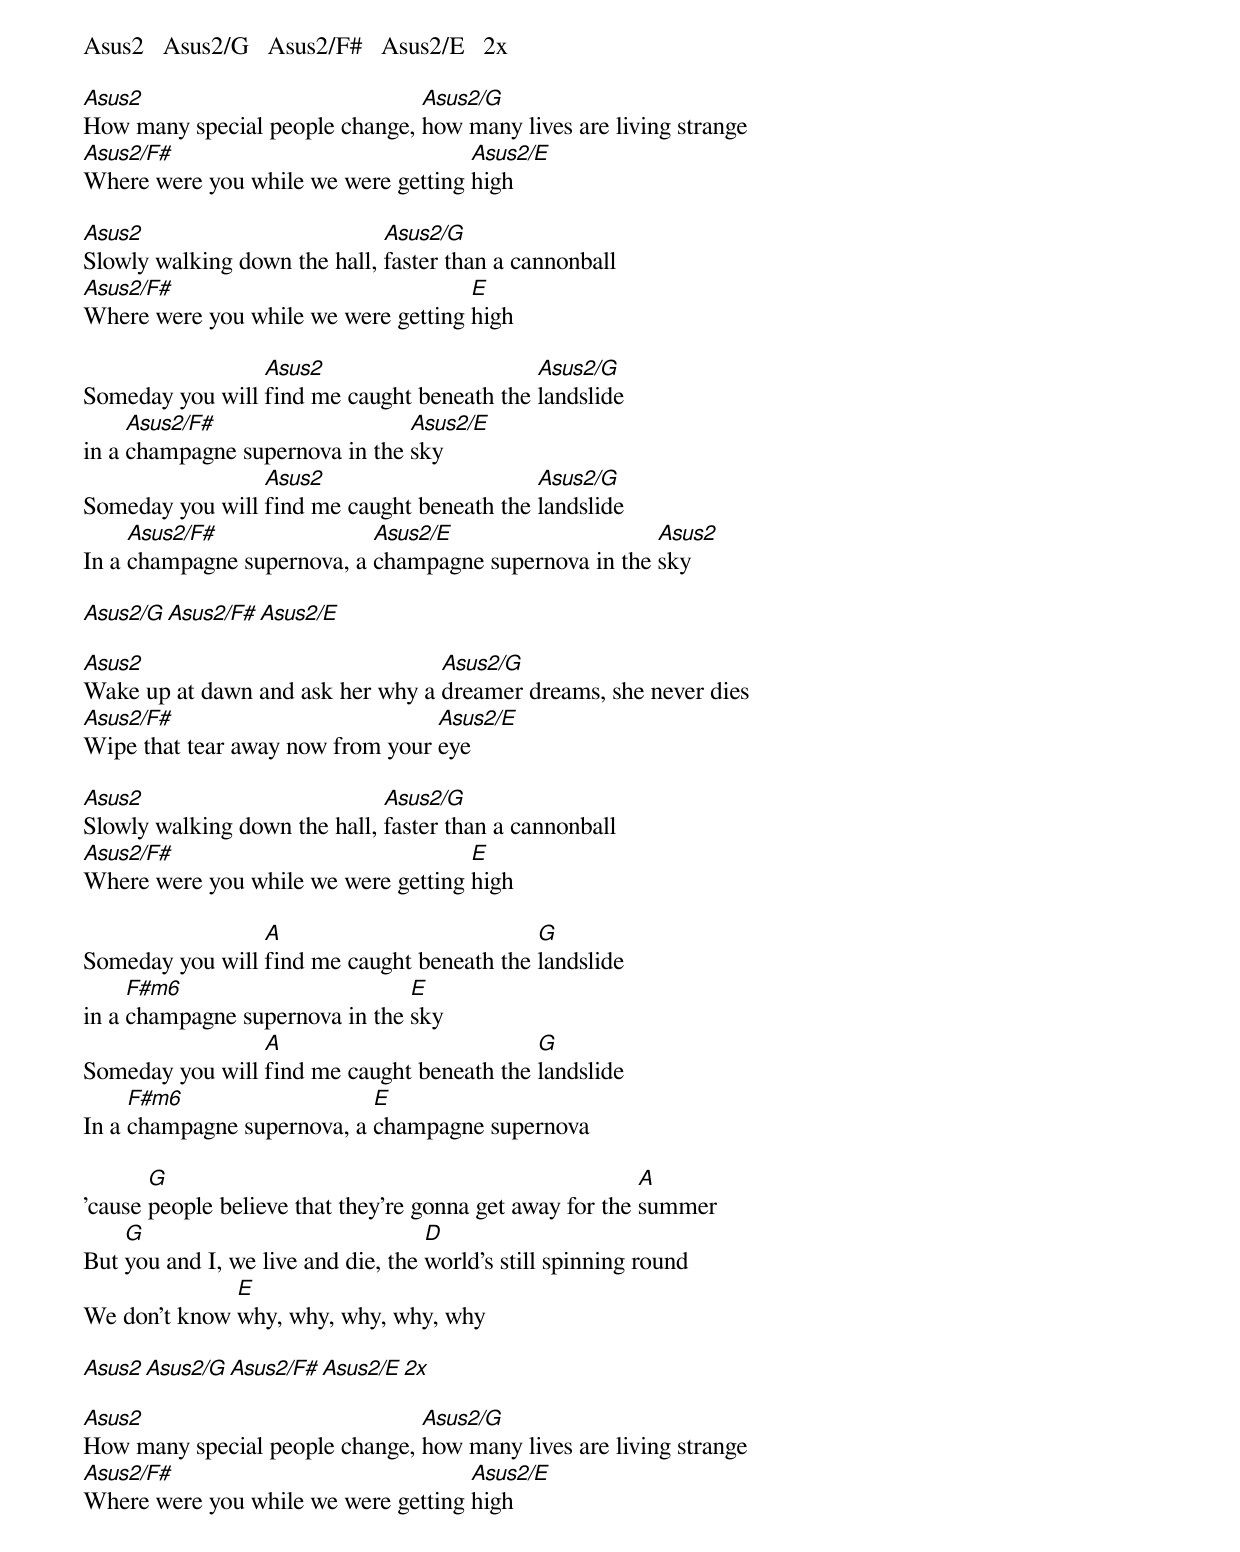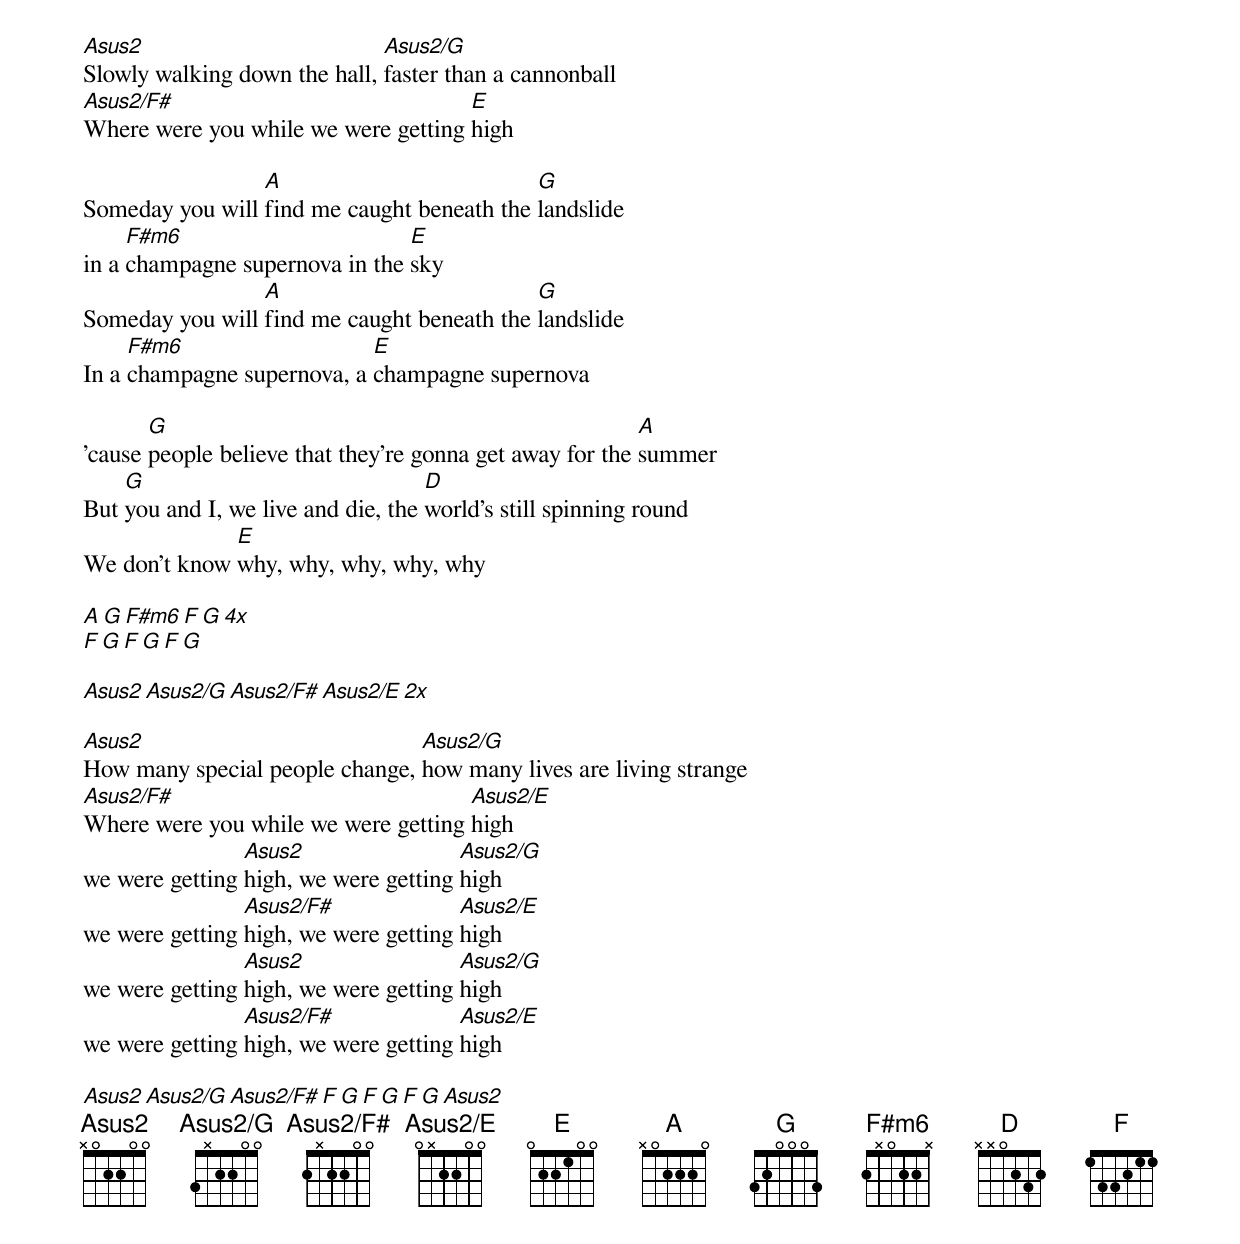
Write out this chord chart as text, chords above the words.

Asus2     x02200        Asus2/E   0x2200
Asus2/G   3x2200        F#m6      2x022x
Asus2/F#  2x2200

Asus2   Asus2/G   Asus2/F#   Asus2/E   2x

Asus2                           Asus2/G
How many special people change, how many lives are living strange
Asus2/F#                             Asus2/E
Where were you while we were getting high

Asus2                         Asus2/G
Slowly walking down the hall, faster than a cannonball
Asus2/F#                             E
Where were you while we were getting high

                 Asus2                      Asus2/G
Someday you will find me caught beneath the landslide
     Asus2/F#                   Asus2/E
in a champagne supernova in the sky
                 Asus2                      Asus2/G
Someday you will find me caught beneath the landslide
     Asus2/F#               Asus2/E                    Asus2
In a champagne supernova, a champagne supernova in the sky

Asus2/G   Asus2/F#   Asus2/E

Asus2                             Asus2/G
Wake up at dawn and ask her why a dreamer dreams, she never dies
Asus2/F#                          Asus2/E
Wipe that tear away now from your eye

Asus2                         Asus2/G
Slowly walking down the hall, faster than a cannonball
Asus2/F#                             E
Where were you while we were getting high

                 A                          G
Someday you will find me caught beneath the landslide
     F#m6                       E
in a champagne supernova in the sky
                 A                          G
Someday you will find me caught beneath the landslide
     F#m6                   E
In a champagne supernova, a champagne supernova

       G                                                  A
'cause people believe that they're gonna get away for the summer
    G                               D
But you and I, we live and die, the world's still spinning round
              E
We don't know why, why, why, why, why

Asus2   Asus2/G   Asus2/F#   Asus2/E   2x

Asus2                           Asus2/G
How many special people change, how many lives are living strange
Asus2/F#                             Asus2/E
Where were you while we were getting high

Asus2                         Asus2/G
Slowly walking down the hall, faster than a cannonball
Asus2/F#                             E
Where were you while we were getting high

                 A                          G
Someday you will find me caught beneath the landslide
     F#m6                       E
in a champagne supernova in the sky
                 A                          G
Someday you will find me caught beneath the landslide
     F#m6                   E
In a champagne supernova, a champagne supernova

       G                                                  A
'cause people believe that they're gonna get away for the summer
    G                               D
But you and I, we live and die, the world's still spinning round
              E
We don't know why, why, why, why, why

A  G  F#m6  F  G   4x
F  G  F  G  F  G

Asus2   Asus2/G   Asus2/F#   Asus2/E   2x

Asus2                           Asus2/G
How many special people change, how many lives are living strange
Asus2/F#                             Asus2/E
Where were you while we were getting high
                Asus2                 Asus2/G
we were getting high, we were getting high
                Asus2/F#              Asus2/E
we were getting high, we were getting high
                Asus2                 Asus2/G
we were getting high, we were getting high
                Asus2/F#              Asus2/E
we were getting high, we were getting high

Asus2  Asus2/G  Asus2/F#  F  G  F  G  F  G  Asus2
